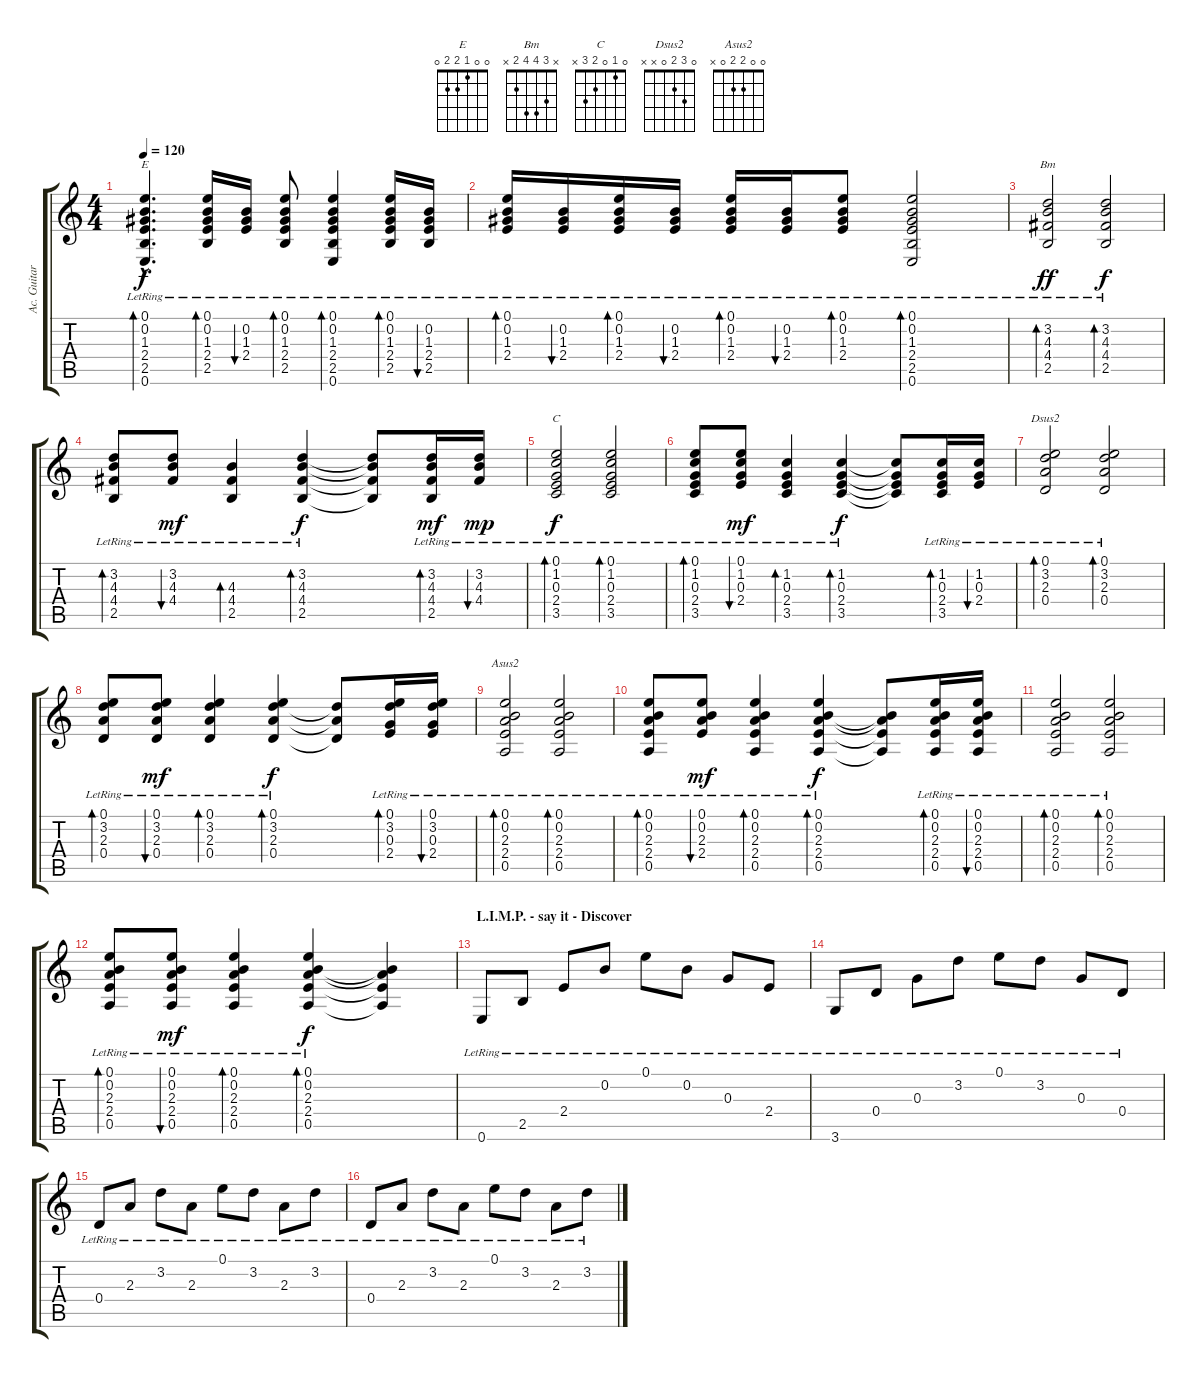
\track ("Ac. Guitar - MIKE" "Ac. Guitar") {instrument acousticguitarsteel}
\staff {score tabs}
\tuning (E4 B3 G3 D3 A2 E2) {hide}
\chord ("E" 0 0 1 2 2 0)
\chord ("Bm" x 3 4 4 2 x)
\chord ("C" 0 1 0 2 3 x)
\chord ("Dsus2" 0 3 2 0 x x)
\chord ("Asus2" 0 0 2 2 0 x)
\ts (4 4)
\tempo 120
\clef g2
\ks c
(0.1{hac lr} 0.2{hac lr} 1.3{hac lr} 2.4{hac lr} 2.5{hac lr} 0.6{hac lr}).4{d bd 60 ch "E" dy f} (0.1{lr} 0.2{lr} 1.3{lr} 2.4{lr} 2.5{lr}).16{bd 60} (0.2{lr} 1.3{lr} 2.4{lr}).16{bu 60} (0.1{lr} 0.2{lr} 1.3{lr} 2.4{lr} 2.5{lr}).8{bd 60} (0.1{lr} 0.2{lr} 1.3{lr} 2.4{lr} 2.5{lr} 0.6{lr}).4{bd 60} (0.1{lr} 0.2{lr} 1.3{lr} 2.4{lr} 2.5{lr}).16{bd 60} (0.2{lr} 1.3{lr} 2.4{lr} 2.5{lr}).16{bu 60} |
(0.1{lr} 0.2{lr} 1.3{lr} 2.4{lr}).16{bd 60} (0.2{lr} 1.3{lr} 2.4{lr}).16{bu 60} (0.1{lr} 0.2{lr} 1.3{lr} 2.4{lr}).16{bd 60} (0.2{lr} 1.3{lr} 2.4{lr}).16{bu 60} (0.1{lr} 0.2{lr} 1.3{lr} 2.4{lr}).16{bd 60} (0.2{lr} 1.3{lr} 2.4{lr}).16{bu 60} (0.1{lr} 0.2{lr} 1.3{lr} 2.4{lr}).8{bd 60} (0.1{lr} 0.2{lr} 1.3{lr} 2.4{lr} 2.5{lr} 0.6{lr}).2{bd 60} |
(3.2{lr} 4.3{lr} 4.4{lr} 2.5{lr}).2{bd 60 ch "Bm" dy ff} (3.2{lr} 4.3{lr} 4.4{lr} 2.5{lr}).2{bd 60 dy f} |
(3.2{lr} 4.3{lr} 4.4{lr} 2.5{lr}).8{bd 60} (3.2{lr} 4.3{lr} 4.4{lr}).8{bu 60 dy mf} (4.3{lr} 4.4{lr} 2.5{lr}).4{bd 60} (3.2{lr} 4.3{lr} 4.4{lr} 2.5{lr}).4{bd 60 dy f} (3.2{t} 4.3{t} 4.4{t} 2.5{t}).8 (3.2{lr} 4.3{lr} 4.4{lr} 2.5{lr}).16{bd 60 dy mf} (3.2{lr} 4.3{lr} 4.4{lr}).16{bu 60 dy mp} |
(0.1{lr} 1.2{lr} 0.3{lr} 2.4{lr} 3.5{lr}).2{bd 60 ch "C" dy f} (0.1{lr} 1.2{lr} 0.3{lr} 2.4{lr} 3.5{lr}).2{bd 60} |
(0.1{lr} 1.2{lr} 0.3{lr} 2.4{lr} 3.5{lr}).8{bd 60} (0.1{lr} 1.2{lr} 0.3{lr} 2.4{lr}).8{bu 60 dy mf} (1.2{lr} 0.3{lr} 2.4{lr} 3.5{lr}).4{bd 60} (1.2{lr} 0.3{lr} 2.4{lr} 3.5{lr}).4{bd 60 dy f} (1.2{t} 0.3{t} 2.4{t} 3.5{t}).8 (1.2{lr} 0.3{lr} 2.4{lr} 3.5{lr}).16{bd 60} (1.2{lr} 0.3{lr} 2.4{lr}).16{bu 60} |
(0.1{lr} 3.2{lr} 2.3{lr} 0.4{lr}).2{bd 60 ch "Dsus2"} (0.1{lr} 3.2{lr} 2.3{lr} 0.4{lr}).2{bd 60} |
(0.1{lr} 3.2{lr} 2.3{lr} 0.4{lr}).8{bd 60} (0.1{lr} 3.2{lr} 2.3{lr} 0.4{lr}).8{bu 60 dy mf} (0.1{lr} 3.2{lr} 2.3{lr} 0.4{lr}).4{bd 60} (0.1{lr} 3.2{lr} 2.3{lr} 0.4{lr}).4{bd 60 dy f} (3.2{t} 2.3{t} 0.4{t}).8 (0.1{lr} 3.2{lr} 0.3{lr} 2.4{lr}).16{bd 60} (0.1{lr} 3.2{lr} 0.3{lr} 2.4{lr}).16{bu 60} |
(0.1{lr} 0.2{lr} 2.3{lr} 2.4{lr} 0.5{lr}).2{bd 60 ch "Asus2"} (0.1{lr} 0.2{lr} 2.3{lr} 2.4{lr} 0.5{lr}).2{bd 60} |
(0.1{lr} 0.2{lr} 2.3{lr} 2.4{lr} 0.5{lr}).8{bd 60} (0.1{lr} 0.2{lr} 2.3{lr} 2.4{lr}).8{bu 60 dy mf} (0.1{lr} 0.2{lr} 2.3{lr} 2.4{lr} 0.5{lr}).4{bd 60} (0.1{lr} 0.2{lr} 2.3{lr} 2.4{lr} 0.5{lr}).4{bd 60 dy f} (0.2{t} 2.3{t} 2.4{t} 0.5{t}).8 (0.1{lr} 0.2{lr} 2.3{lr} 2.4{lr} 0.5{lr}).16{bd 60} (0.1{lr} 0.2{lr} 2.3{lr} 2.4{lr} 0.5{lr}).16{bu 60} |
(0.1{lr} 0.2{lr} 2.3{lr} 2.4{lr} 0.5{lr}).2{bd 60} (0.1{lr} 0.2{lr} 2.3{lr} 2.4{lr} 0.5{lr}).2{bd 60} |
(0.1{lr} 0.2{lr} 2.3{lr} 2.4{lr} 0.5{lr}).8{bd 60} (0.1{lr} 0.2{lr} 2.3{lr} 2.4{lr} 0.5{lr}).8{bu 60 dy mf} (0.1{lr} 0.2{lr} 2.3{lr} 2.4{lr} 0.5{lr}).4{bd 60} (0.1{lr} 0.2{lr} 2.3{lr} 2.4{lr} 0.5{lr}).4{bd 60 dy f} (0.2{t} 2.3{t} 2.4{t} 0.5{t}).4 |
\section ("" "L.I.M.P. - say it - Discover")
0.6{lr}.8 2.5{lr}.8 2.4{lr}.8 0.2{lr}.8 0.1{lr}.8 0.2{lr}.8 0.3{lr}.8 2.4{lr}.8 |
3.6{lr}.8 0.4{lr}.8 0.3{lr}.8 3.2{lr}.8 0.1{lr}.8 3.2{lr}.8 0.3{lr}.8 0.4{lr}.8 |
0.4{lr}.8 2.3{lr}.8 3.2{lr}.8 2.3{lr}.8 0.1{lr}.8 3.2{lr}.8 2.3{lr}.8 3.2{lr}.8 |
0.4{lr}.8 2.3{lr}.8 3.2{lr}.8 2.3{lr}.8 0.1{lr}.8 3.2{lr}.8 2.3{lr}.8 3.2{lr}.8
